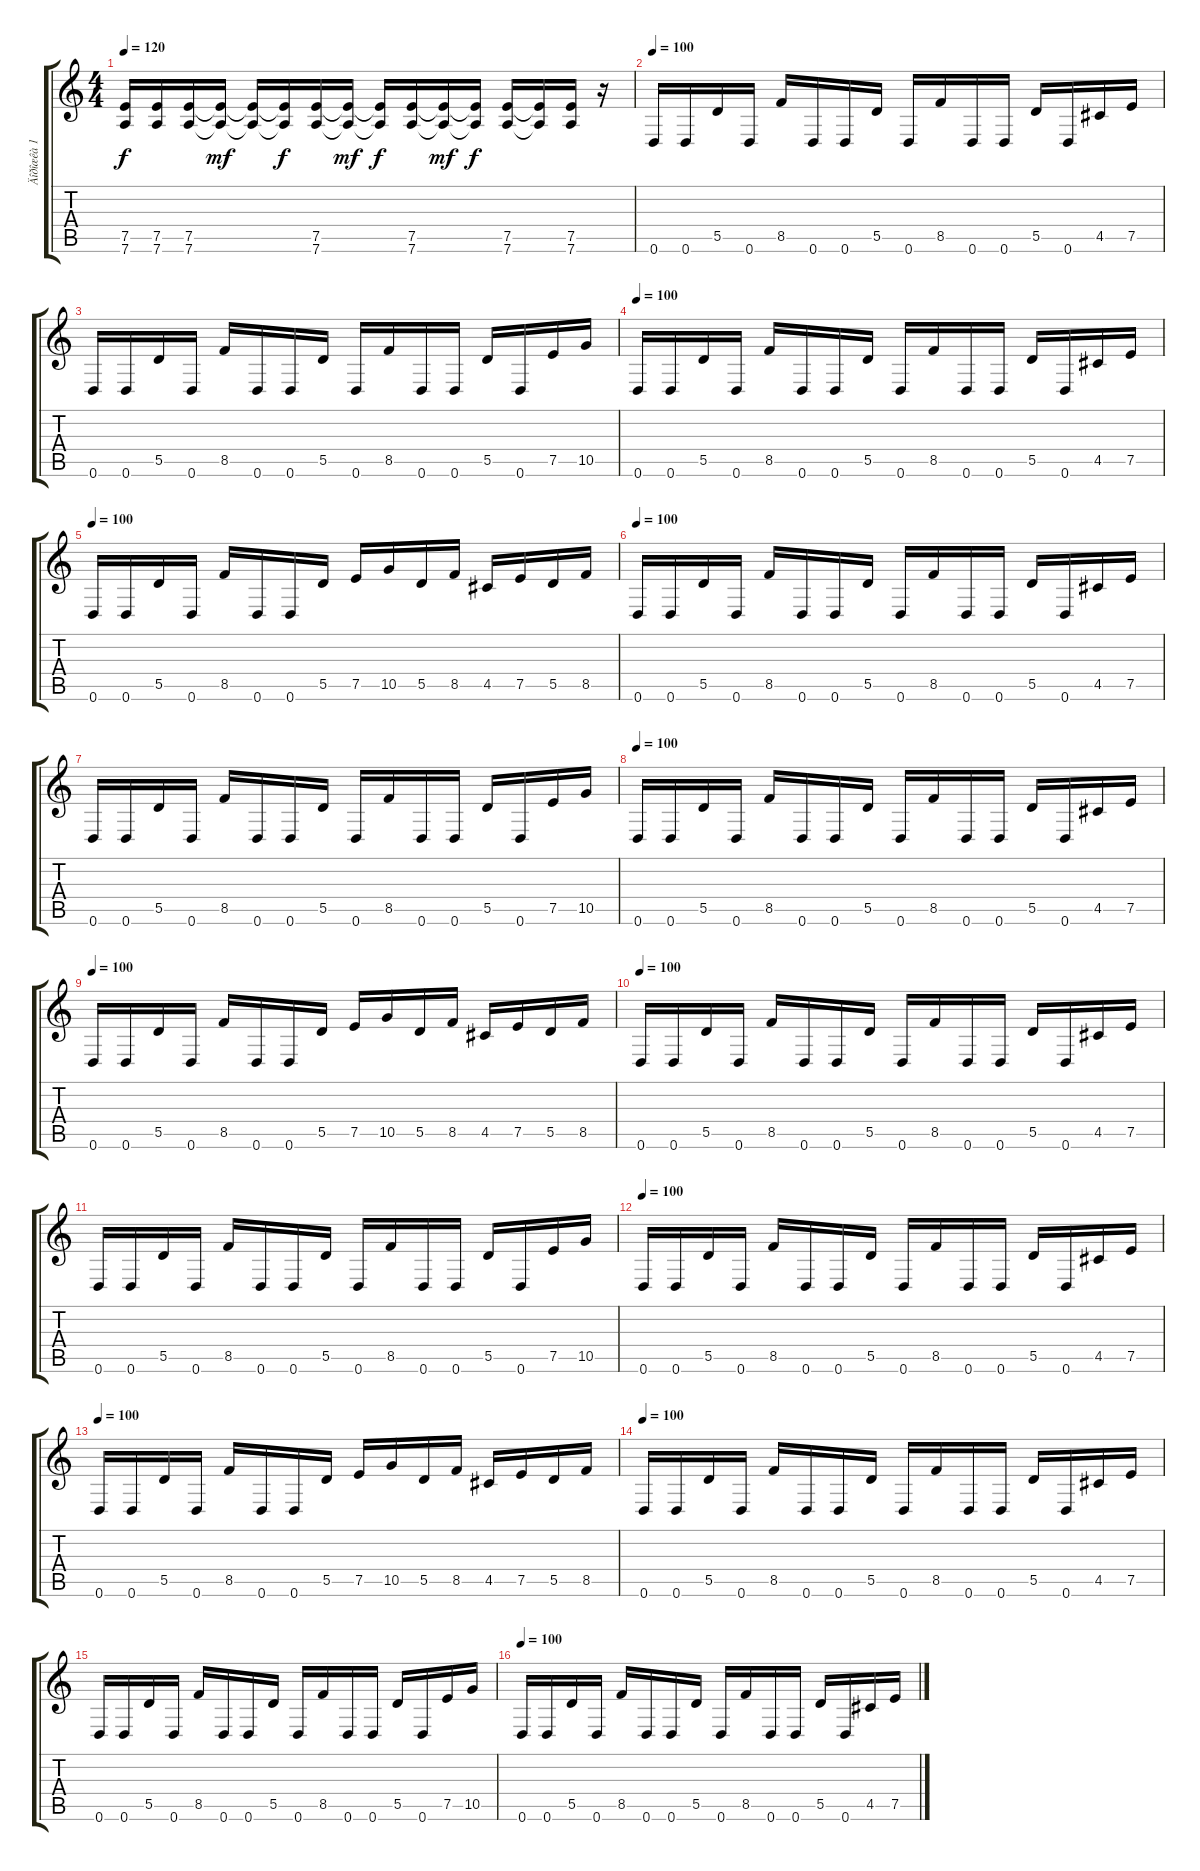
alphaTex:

\track ("Äîðîæêà 1" "Äîðîæêà 1") {instrument distortionguitar}
\staff {score tabs}
\tuning (E4 B3 G3 D3 A2 D2) {hide}
\ts (4 4)
\tempo 120
\clef g2
\ks c
(7.5 7.6).16{dy f} (7.5 7.6).16 (7.5 7.6).16 (7.5{t} 7.6{t}).16{dy mf} (7.5{t} 7.6{t}).16 (7.5{t} 7.6{t}).16{dy f} (7.5 7.6).16 (7.5{t} 7.6{t}).16{dy mf} (7.5{t} 7.6{t}).16{dy f} (7.5 7.6).16 (7.5{t} 7.6{t}).16{dy mf} (7.5{t} 7.6{t}).16{dy f} (7.5 7.6).16 (7.5{t} 7.6{t}).16 (7.5 7.6).16 r.16 |
\tempo 100
0.6.16 0.6.16 5.5.16 0.6.16 8.5.16 0.6.16 0.6.16 5.5.16 0.6.16 8.5.16 0.6.16 0.6.16 5.5.16 0.6.16 4.5.16 7.5.16 |
0.6.16 0.6.16 5.5.16 0.6.16 8.5.16 0.6.16 0.6.16 5.5.16 0.6.16 8.5.16 0.6.16 0.6.16 5.5.16 0.6.16 7.5.16 10.5.16 |
\tempo 100
0.6.16 0.6.16 5.5.16 0.6.16 8.5.16 0.6.16 0.6.16 5.5.16 0.6.16 8.5.16 0.6.16 0.6.16 5.5.16 0.6.16 4.5.16 7.5.16 |
\tempo 100
0.6.16 0.6.16 5.5.16 0.6.16 8.5.16 0.6.16 0.6.16 5.5.16 7.5.16 10.5.16 5.5.16 8.5.16 4.5.16 7.5.16 5.5.16 8.5.16 |
\tempo 100
0.6.16 0.6.16 5.5.16 0.6.16 8.5.16 0.6.16 0.6.16 5.5.16 0.6.16 8.5.16 0.6.16 0.6.16 5.5.16 0.6.16 4.5.16 7.5.16 |
0.6.16 0.6.16 5.5.16 0.6.16 8.5.16 0.6.16 0.6.16 5.5.16 0.6.16 8.5.16 0.6.16 0.6.16 5.5.16 0.6.16 7.5.16 10.5.16 |
\tempo 100
0.6.16 0.6.16 5.5.16 0.6.16 8.5.16 0.6.16 0.6.16 5.5.16 0.6.16 8.5.16 0.6.16 0.6.16 5.5.16 0.6.16 4.5.16 7.5.16 |
\tempo 100
0.6.16 0.6.16 5.5.16 0.6.16 8.5.16 0.6.16 0.6.16 5.5.16 7.5.16 10.5.16 5.5.16 8.5.16 4.5.16 7.5.16 5.5.16 8.5.16 |
\tempo 100
0.6.16 0.6.16 5.5.16 0.6.16 8.5.16 0.6.16 0.6.16 5.5.16 0.6.16 8.5.16 0.6.16 0.6.16 5.5.16 0.6.16 4.5.16 7.5.16 |
0.6.16 0.6.16 5.5.16 0.6.16 8.5.16 0.6.16 0.6.16 5.5.16 0.6.16 8.5.16 0.6.16 0.6.16 5.5.16 0.6.16 7.5.16 10.5.16 |
\tempo 100
0.6.16 0.6.16 5.5.16 0.6.16 8.5.16 0.6.16 0.6.16 5.5.16 0.6.16 8.5.16 0.6.16 0.6.16 5.5.16 0.6.16 4.5.16 7.5.16 |
\tempo 100
0.6.16 0.6.16 5.5.16 0.6.16 8.5.16 0.6.16 0.6.16 5.5.16 7.5.16 10.5.16 5.5.16 8.5.16 4.5.16 7.5.16 5.5.16 8.5.16 |
\tempo 100
0.6.16 0.6.16 5.5.16 0.6.16 8.5.16 0.6.16 0.6.16 5.5.16 0.6.16 8.5.16 0.6.16 0.6.16 5.5.16 0.6.16 4.5.16 7.5.16 |
0.6.16 0.6.16 5.5.16 0.6.16 8.5.16 0.6.16 0.6.16 5.5.16 0.6.16 8.5.16 0.6.16 0.6.16 5.5.16 0.6.16 7.5.16 10.5.16 |
\tempo 100
0.6.16 0.6.16 5.5.16 0.6.16 8.5.16 0.6.16 0.6.16 5.5.16 0.6.16 8.5.16 0.6.16 0.6.16 5.5.16 0.6.16 4.5.16 7.5.16
